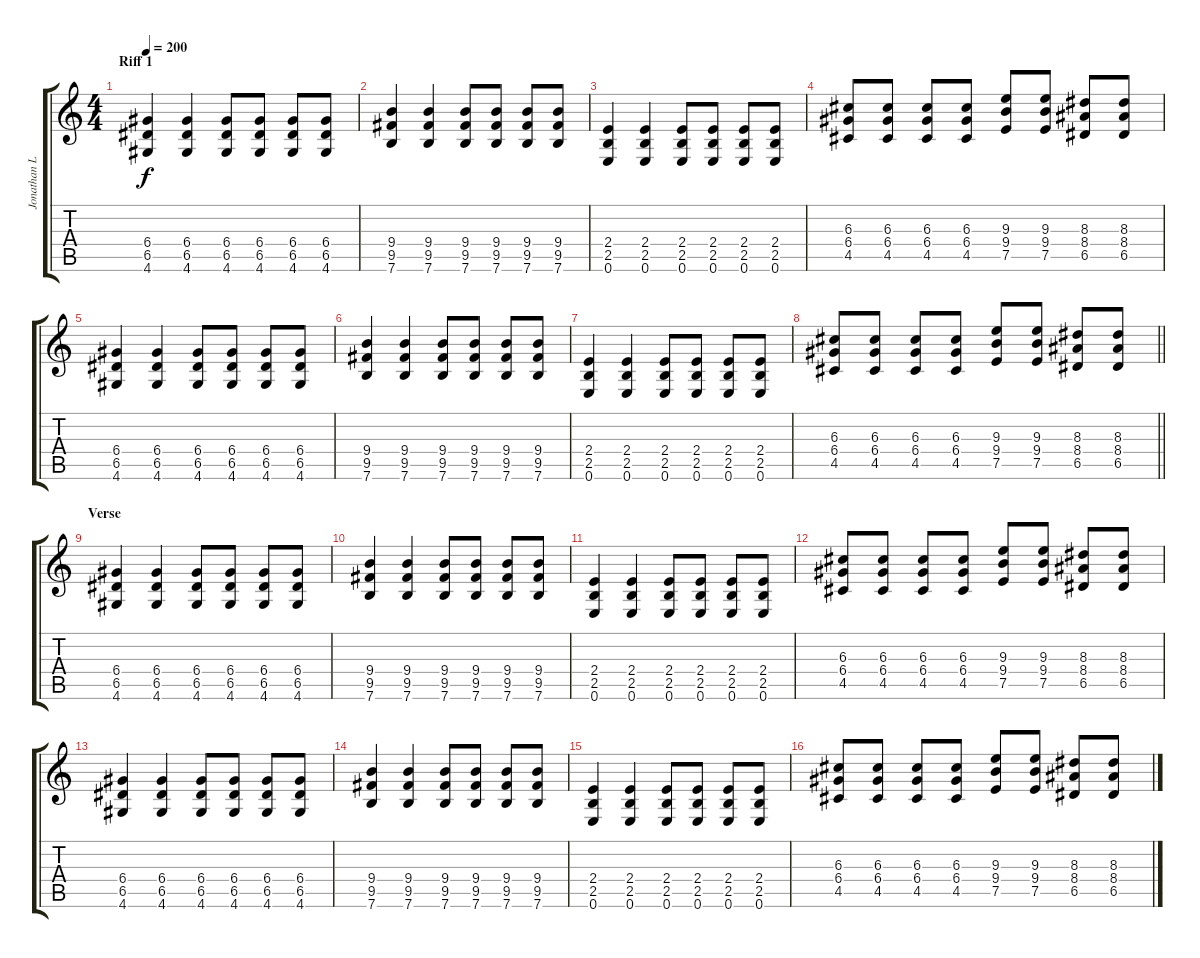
\track ("Jonathan Le Landais" "Jonathan L") {instrument distortionguitar}
\staff {score tabs}
\tuning (E4 B3 G3 D3 A2 E2) {hide}
\ts (4 4)
\section ("" "Riff 1")
\tempo 200
\clef g2
\ks c
(6.4 6.5 4.6).4{dy f volume 12} (6.4 6.5 4.6).4 (6.4 6.5 4.6).8 (6.4 6.5 4.6).8 (6.4 6.5 4.6).8 (6.4 6.5 4.6).8 |
(9.4 9.5 7.6).4 (9.4 9.5 7.6).4 (9.4 9.5 7.6).8 (9.4 9.5 7.6).8 (9.4 9.5 7.6).8 (9.4 9.5 7.6).8 |
(2.4 2.5 0.6).4 (2.4 2.5 0.6).4 (2.4 2.5 0.6).8 (2.4 2.5 0.6).8 (2.4 2.5 0.6).8 (2.4 2.5 0.6).8 |
(6.3 6.4 4.5).8 (6.3 6.4 4.5).8 (6.3 6.4 4.5).8 (6.3 6.4 4.5).8 (9.3 9.4 7.5).8 (9.3 9.4 7.5).8 (8.3 8.4 6.5).8 (8.3 8.4 6.5).8 |
(6.4 6.5 4.6).4 (6.4 6.5 4.6).4 (6.4 6.5 4.6).8 (6.4 6.5 4.6).8 (6.4 6.5 4.6).8 (6.4 6.5 4.6).8 |
(9.4 9.5 7.6).4 (9.4 9.5 7.6).4 (9.4 9.5 7.6).8 (9.4 9.5 7.6).8 (9.4 9.5 7.6).8 (9.4 9.5 7.6).8 |
(2.4 2.5 0.6).4 (2.4 2.5 0.6).4 (2.4 2.5 0.6).8 (2.4 2.5 0.6).8 (2.4 2.5 0.6).8 (2.4 2.5 0.6).8 |
\barLineRight lightlight
(6.3 6.4 4.5).8 (6.3 6.4 4.5).8 (6.3 6.4 4.5).8 (6.3 6.4 4.5).8 (9.3 9.4 7.5).8 (9.3 9.4 7.5).8 (8.3 8.4 6.5).8 (8.3 8.4 6.5).8 |
\section ("" "Verse")
(6.4 6.5 4.6).4 (6.4 6.5 4.6).4 (6.4 6.5 4.6).8 (6.4 6.5 4.6).8 (6.4 6.5 4.6).8 (6.4 6.5 4.6).8 |
(9.4 9.5 7.6).4 (9.4 9.5 7.6).4 (9.4 9.5 7.6).8 (9.4 9.5 7.6).8 (9.4 9.5 7.6).8 (9.4 9.5 7.6).8 |
(2.4 2.5 0.6).4 (2.4 2.5 0.6).4 (2.4 2.5 0.6).8 (2.4 2.5 0.6).8 (2.4 2.5 0.6).8 (2.4 2.5 0.6).8 |
(6.3 6.4 4.5).8 (6.3 6.4 4.5).8 (6.3 6.4 4.5).8 (6.3 6.4 4.5).8 (9.3 9.4 7.5).8 (9.3 9.4 7.5).8 (8.3 8.4 6.5).8 (8.3 8.4 6.5).8 |
(6.4 6.5 4.6).4 (6.4 6.5 4.6).4 (6.4 6.5 4.6).8 (6.4 6.5 4.6).8 (6.4 6.5 4.6).8 (6.4 6.5 4.6).8 |
(9.4 9.5 7.6).4 (9.4 9.5 7.6).4 (9.4 9.5 7.6).8 (9.4 9.5 7.6).8 (9.4 9.5 7.6).8 (9.4 9.5 7.6).8 |
(2.4 2.5 0.6).4 (2.4 2.5 0.6).4 (2.4 2.5 0.6).8 (2.4 2.5 0.6).8 (2.4 2.5 0.6).8 (2.4 2.5 0.6).8 |
(6.3 6.4 4.5).8 (6.3 6.4 4.5).8 (6.3 6.4 4.5).8 (6.3 6.4 4.5).8 (9.3 9.4 7.5).8 (9.3 9.4 7.5).8 (8.3 8.4 6.5).8 (8.3 8.4 6.5).8
